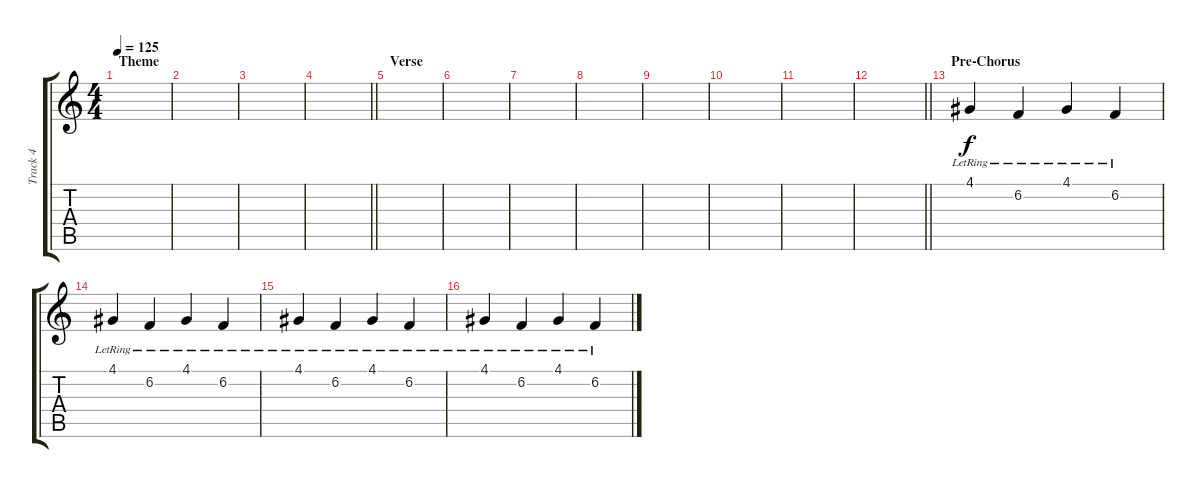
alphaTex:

\track ("Track 4" "Track 4") {instrument electricpiano2}
\staff {score tabs}
\tuning (E4 B3 G3 D3 A2 E2) {hide}
\ts (4 4)
\section ("" "Theme")
\tempo 125
\clef g2
\ks c
|
|
|
\barLineRight lightlight
|
\section ("" "Verse")
|
|
|
|
|
|
|
\barLineRight lightlight
|
\section ("" "Pre-Chorus")
4.1{lr}.4 6.2{lr}.4 4.1{lr}.4 6.2{lr}.4 |
4.1{lr}.4 6.2{lr}.4 4.1{lr}.4 6.2{lr}.4 |
4.1{lr}.4 6.2{lr}.4 4.1{lr}.4 6.2{lr}.4 |
4.1{lr}.4 6.2{lr}.4 4.1{lr}.4 6.2{lr}.4
